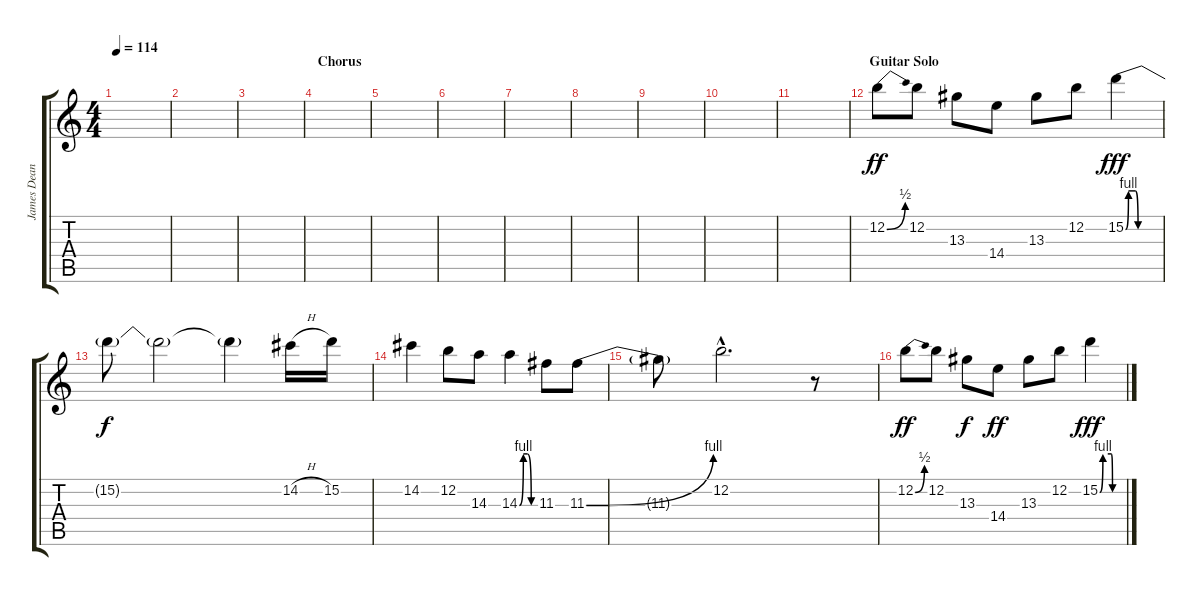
\track ("James Dean Bradfield Lead" "James Dean") {instrument overdrivenguitar}
\staff {score tabs}
\tuning (E4 B3 G3 D3 A2 E2) {hide}
\ts (4 4)
\tempo 114
\clef g2
\ks c
|
|
|
\section ("" "Chorus")
|
|
|
|
|
|
|
|
\section ("" "Guitar Solo")
12.2{be (bend 0 0 60 2)}.8{dy ff volume 16} 12.2.8 13.3.8 14.4.8 13.3.8 12.2.8 15.2{be (custom 0 0 5 4 17 4 22 0 25 0 60 0)}.4{dy fff} |
15.2{t}.8{dy f} 15.2{t}.2 15.2{t}.4 14.2{h}.16 15.2.16 |
14.2.4 12.2.8 14.3.8 14.3{be (custom 0 0 15 4 30 4 45 0 60 0)}.4 11.3.8 11.3{be (bend 0 0 60 4)}.8 |
11.3{t}.8 12.2{hac}.2{d} r.8 |
12.2{be (bend 0 0 60 2)}.8{dy ff volume 16} 12.2.8 13.3.8{dy f} 14.4.8{dy ff} 13.3.8 12.2.8 15.2{be (custom 0 0 8 4 30 4 33 0 60 0)}.4{dy fff}
